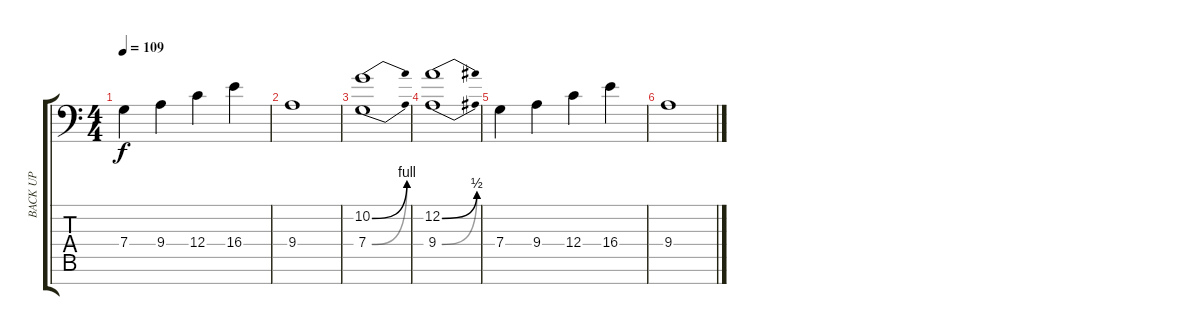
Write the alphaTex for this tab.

\track ("BACK UP" "BACK UP") {instrument choiraahs}
\staff {score tabs}
\tuning (D4 A3 F3 C3 G2 D2 A1) {hide}
\ts (4 4)
\tempo 109
\clef f4
\ks c
7.4.4{dy f} 9.4.4 12.4.4 16.4.4 |
9.4.1 |
(10.2{be (bend 0 0 60 4)} 7.4{be (bend 0 0 60 4)}).1 |
(12.2{be (bend 0 0 60 2)} 9.4{be (bend 0 0 60 2)}).1 |
7.4.4 9.4.4 12.4.4 16.4.4 |
9.4.1
